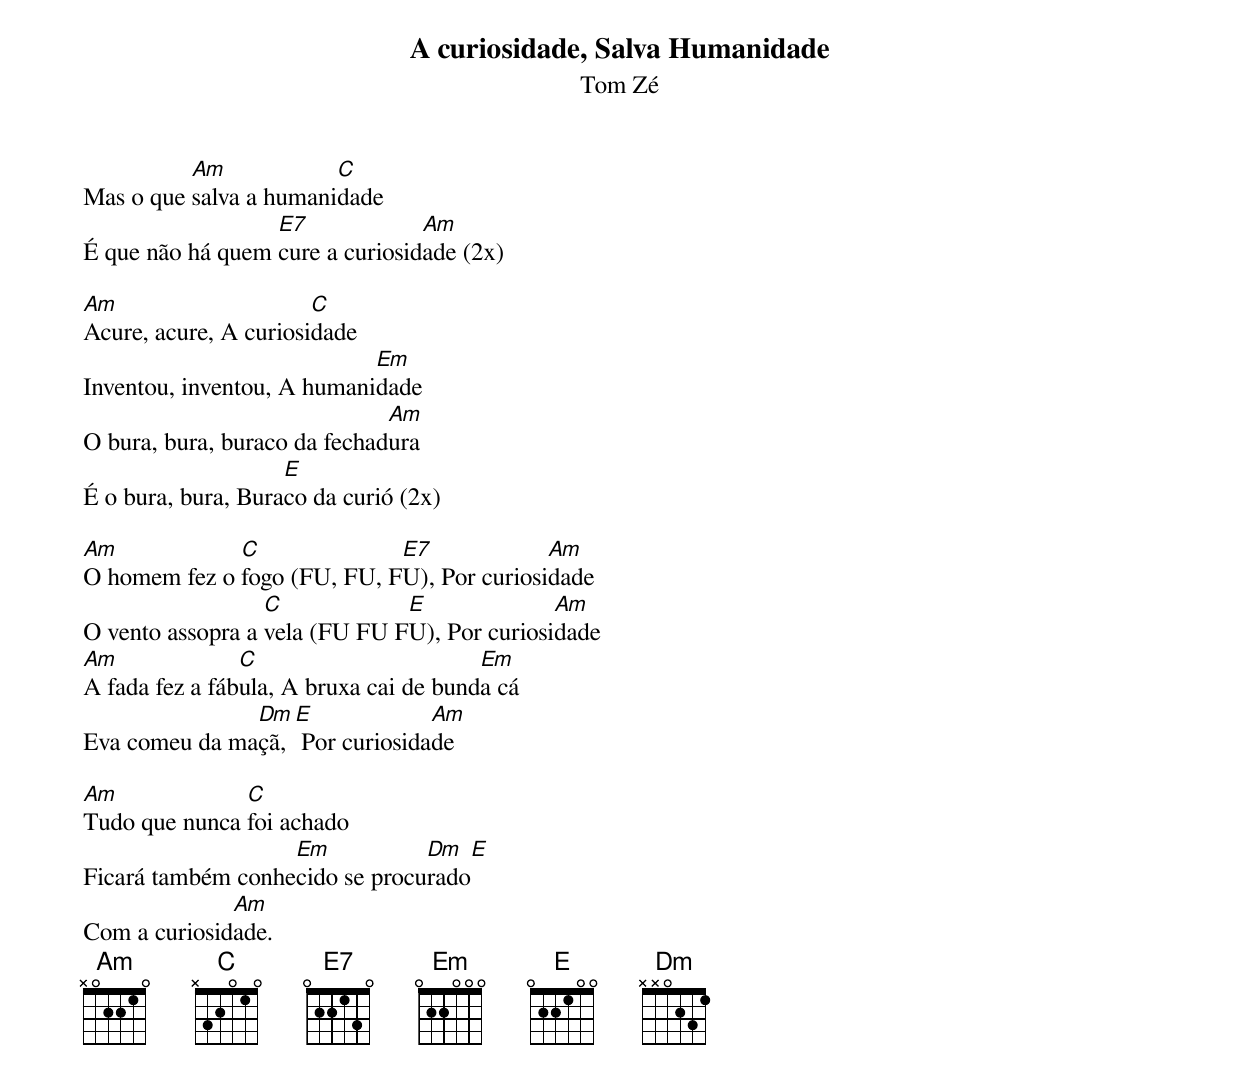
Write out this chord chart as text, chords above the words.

A curiosidade, Salva Humanidade
Tom Zé

          Am            C
Mas o que salva a humanidade
                  E7             Am
É que não há quem cure a curiosidade (2x)

Am                     C
Acure, acure, A curiosidade
                            Em
Inventou, inventou, A humanidade
                              Am
O bura, bura, buraco da fechadura
                    E
É o bura, bura, Buraco da curió (2x)

Am            C              E7             Am
O homem fez o fogo (FU, FU, FU), Por curiosidade
                  C            E              Am
O vento assopra a vela (FU FU FU), Por curiosidade
Am              C                       Em
A fada fez a fábula, A bruxa cai de bunda cá
               Dm E             Am
Eva comeu da maçã, Por curiosidade

Am             C
Tudo que nunca foi achado
                   Em           Dm    E
Ficará também conhecido se procurado
              Am
Com a curiosidade.
